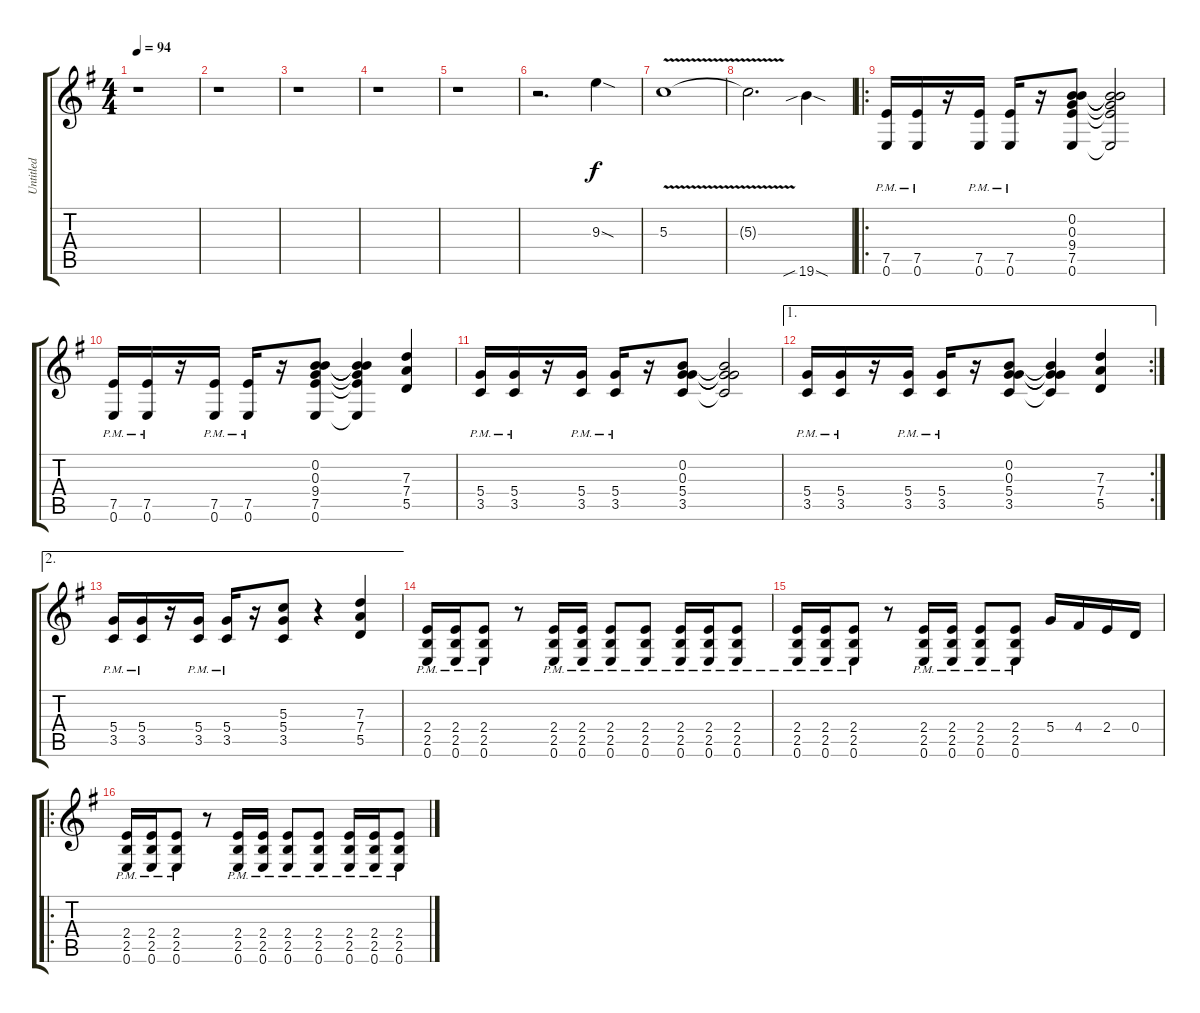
\track ("Untitled" "Untitled") {instrument distortionguitar}
\staff {score tabs}
\tuning (E4 B3 G3 D3 A2 E2) {hide}
\ts (4 4)
\tempo 94
\clef g2
\ks g
r.1{dy f instrument distortionguitar} |
r.1 |
r.1 |
r.1 |
r.1 |
r.2{d} 9.3{sod}.4 |
5.3{v}.1 |
5.3{v t}.2{d} 19.6{sib sod}.4 |
\ro
(7.5{pm} 0.6{pm}).16 (7.5{pm} 0.6{pm}).16 r.16 (7.5{pm} 0.6{pm}).16 (7.5{pm} 0.6{pm}).16 r.16 (0.2 0.3 9.4 7.5 0.6).8 (0.2{t} 0.3{t} 9.4{t} 7.5{t} 0.6{t}).2 |
(7.5{pm} 0.6{pm}).16 (7.5{pm} 0.6{pm}).16 r.16 (7.5{pm} 0.6{pm}).16 (7.5{pm} 0.6{pm}).16 r.16 (0.2 0.3 9.4 7.5 0.6).8 (0.2{t} 0.3{t} 9.4{t} 7.5{t} 0.6{t}).4 (7.3 7.4 5.5).4 |
(5.4{pm} 3.5{pm}).16 (5.4{pm} 3.5{pm}).16 r.16 (5.4{pm} 3.5{pm}).16 (5.4{pm} 3.5{pm}).16 r.16 (0.2 0.3 5.4 3.5).8 (0.2{t} 0.3{t} 5.4{t} 3.5{t}).2 |
\ae 1
\rc 2
(5.4{pm} 3.5{pm}).16 (5.4{pm} 3.5{pm}).16 r.16 (5.4{pm} 3.5{pm}).16 (5.4{pm} 3.5{pm}).16 r.16 (0.2 0.3 5.4 3.5).8 (0.2{t} 0.3{t} 5.4{t} 3.5{t}).4 (7.3 7.4 5.5).4 |
\ae 2
(5.4{pm} 3.5{pm}).16 (5.4{pm} 3.5{pm}).16 r.16 (5.4{pm} 3.5{pm}).16 (5.4{pm} 3.5{pm}).16 r.16 (5.3 5.4 3.5).8 r.4 (7.3 7.4 5.5).4 |
(2.4{pm} 2.5{pm} 0.6{pm}).16 (2.4{pm} 2.5{pm} 0.6{pm}).16 (2.4{pm} 2.5{pm} 0.6{pm}).8 r.8 (2.4{pm} 2.5{pm} 0.6{pm}).16 (2.4{pm} 2.5{pm} 0.6{pm}).16 (2.4{pm} 2.5{pm} 0.6{pm}).8 (2.4{pm} 2.5{pm} 0.6{pm}).8 (2.4{pm} 2.5{pm} 0.6{pm}).16 (2.4{pm} 2.5{pm} 0.6{pm}).16 (2.4{pm} 2.5{pm} 0.6{pm}).8 |
(2.4{pm} 2.5{pm} 0.6{pm}).16 (2.4{pm} 2.5{pm} 0.6{pm}).16 (2.4{pm} 2.5{pm} 0.6{pm}).8 r.8 (2.4{pm} 2.5{pm} 0.6{pm}).16 (2.4{pm} 2.5{pm} 0.6{pm}).16 (2.4{pm} 2.5{pm} 0.6{pm}).8 (2.4{pm} 2.5{pm} 0.6{pm}).8 5.4.16 4.4.16 2.4.16 0.4.16 |
\ro
(2.4{pm} 2.5{pm} 0.6{pm}).16 (2.4{pm} 2.5{pm} 0.6{pm}).16 (2.4{pm} 2.5{pm} 0.6{pm}).8 r.8 (2.4{pm} 2.5{pm} 0.6{pm}).16 (2.4{pm} 2.5{pm} 0.6{pm}).16 (2.4{pm} 2.5{pm} 0.6{pm}).8 (2.4{pm} 2.5{pm} 0.6{pm}).8 (2.4{pm} 2.5{pm} 0.6{pm}).16 (2.4{pm} 2.5{pm} 0.6{pm}).16 (2.4{pm} 2.5{pm} 0.6{pm}).8
